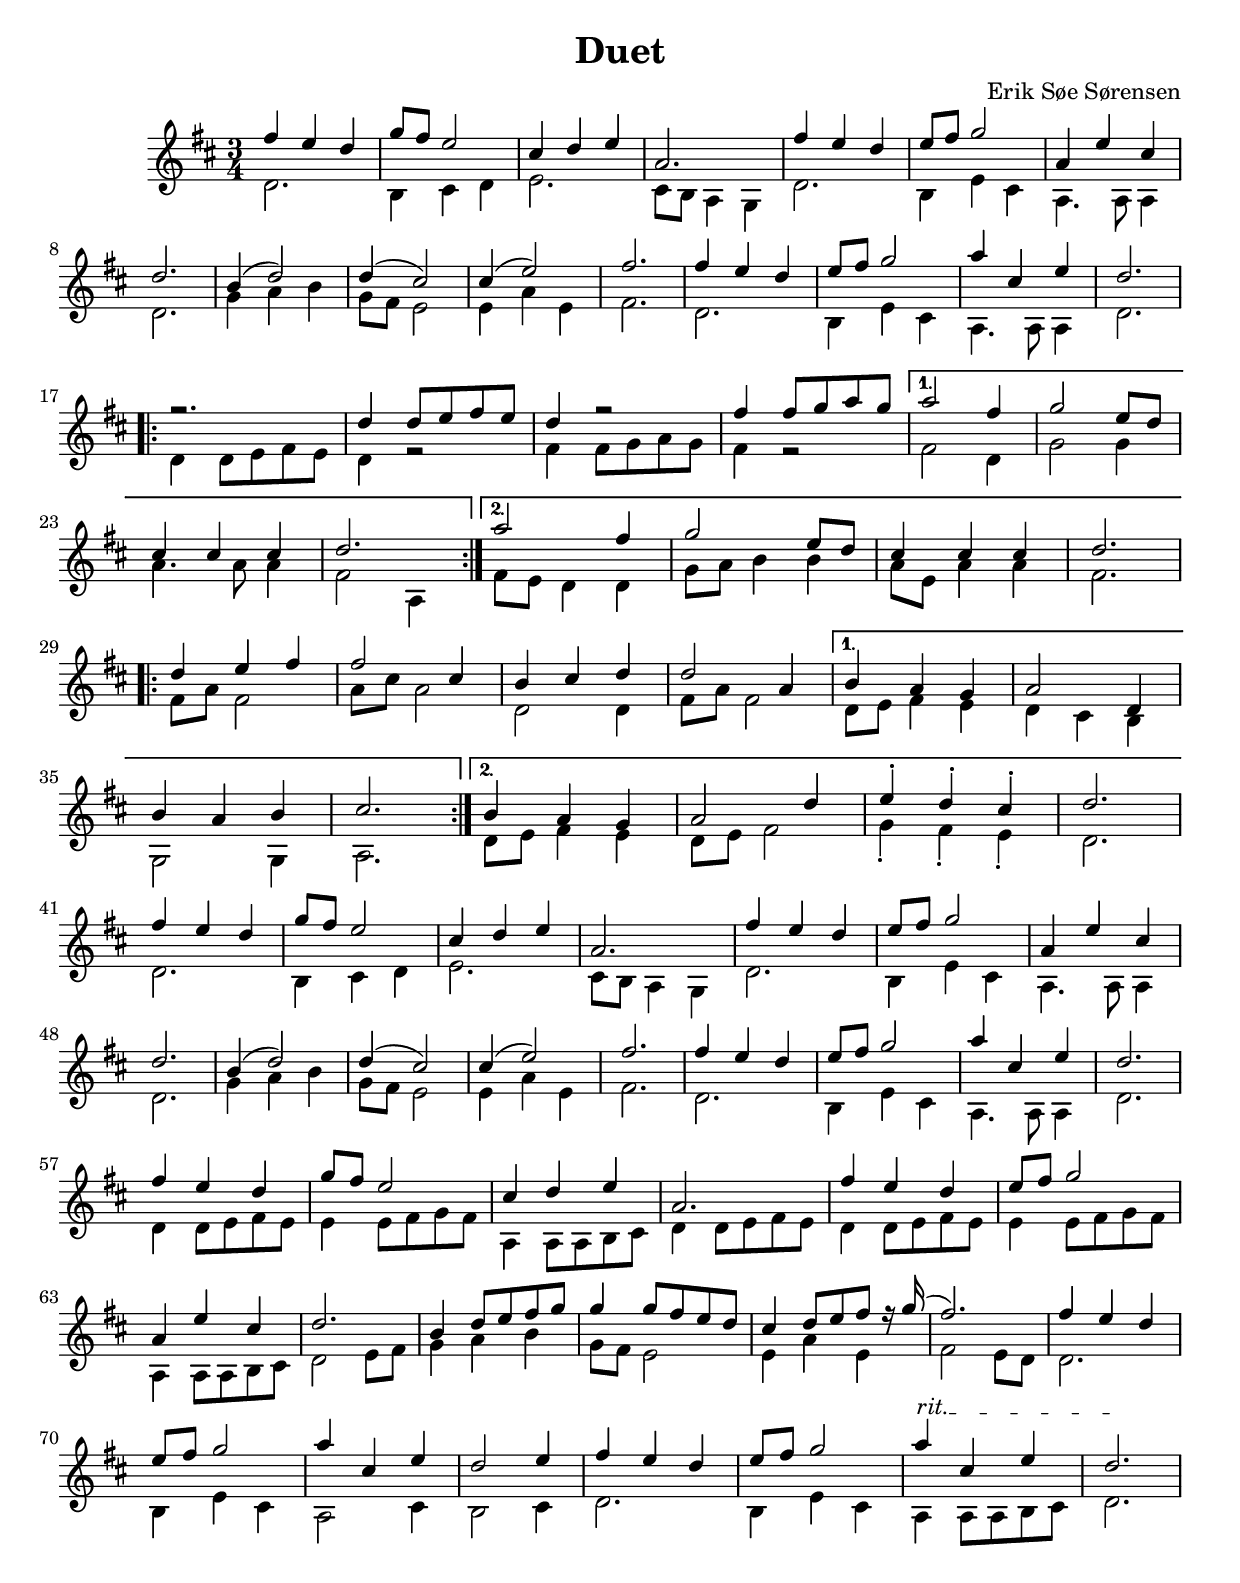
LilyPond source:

				% Komponeret 26/10-19
				% Erik Søe Sørensen

%% Mål: Duet, 2 violiner, 3/4 takt.
%\include "event-listener.ly"

\version "2.18.2"
\header {
  title = "Duet"
  composer = "Erik Søe Sørensen"
}

rit = { \override TextSpanner.bound-details.left.text = \markup { "rit." } }

PartOne = {
      %% "A"
      %% I ii V I
      <<
      	\context Voice = "Violin 1" \relative {|e'4 d c | f8 e d2}
	\context Voice = "Violin 2" \relative {|c2. | a4 b c }
      >>
      <<
	\context Voice = "Violin 1" \relative {|b4 c d | g,2.}
	\context Voice = "Violin 2" \relative {|d2. | b8 a g4 f  }
      >>
      %% I ii V I
      <<
      	\context Voice = "Violin 1" \relative {|e'4 d c | d8 e f2}
	\context Voice = "Violin 2" \relative {|c2. | a4 d b }
      >>
      <<
	\context Voice = "Violin 1" \relative {|g4 d' b | c2. }
	\context Voice = "Violin 2" \relative {|g,4. g8 g4 | c2. }
      >>

      %% "B"
      %% IV IV V vi(?)
      <<
      	\context Voice = "Violin 1" \relative {|a4( c2) | c4( b2)}
      	\context Voice = "Violin 2" \relative {|f4 g a | f8 e d2}
      >>
      <<
       	\context Voice = "Violin 1" \relative {|b4( d2) | e2.}
       	\context Voice = "Violin 2" \relative {|d4 g d | e2.}
       >>

      %% "A"
      %% I ii V I
      <<
	\context Voice = "Violin 1" \relative {|e'4 d c | d8 e f2}
	\context Voice = "Violin 2" \relative {|c2. | a4 d b }
      >>
      <<
	\context Voice = "Violin 1" \relative {|g'4 b, d | c2. }
	\context Voice = "Violin 2" \relative {|g,4. g8 g4 | c2. }
      >>
    }

PartTwo = {
  \repeat volta 2 {
      %% "C", rep.1
      %% I I I I
      <<
	\context Voice = "Violin 1" \relative {|r2. | c'4 c8 d e d}
	\context Voice = "Violin 2" \relative {|c4 c8 d e d | c4 r2 |}
      >>
      <<
	\context Voice = "Violin 1" \relative {|c'4 r2 | e4 e8 f g f }
	\context Voice = "Violin 2" \relative {|e4 e8 f g f | e4 r2}
      >>
    } \alternative {
      {%% I IV V I
      <<
	\context Voice = "Violin 1" \relative {|g'2 e4 | f2 d8 c8}
	\context Voice = "Violin 2" \relative {|e2  c4 | f2 f4|}
      >>
      <<
	\context Voice = "Violin 1" \relative {|b4 b b | c2.}
	\context Voice = "Violin 2" \relative {|g4. g8 g4 | e2 g,4}
      >>}

      {%% I IV V I
     <<
     	\context Voice = "Violin 1" \relative {|g'2 e4 | f2 d8 c8}
     	\context Voice = "Violin 2" \relative {|e8 d8 c4 c4 | f8 g8 a4 a4|}
     >>
     <<
     	\context Voice = "Violin 1" \relative {|b4 b b | c2.}
     	\context Voice = "Violin 2" \relative {|g8 d8 g4 g4 | e2.}
     >>}
      % <<
      % 	%\context Voice = "Violin 1" \relative {|g'4 g8 g8 f8 e8 | f4 f8 f d c}
      % 	\context Voice = "Violin 1" \relative {|g'4 g8 f8 e4 | f4 f8 d c4}
      % 	%\context Voice = "Violin 2" \relative {|c2 d8 e8| f2 f8 f8|}
      % 	\context Voice = "Violin 2" \relative {|c4. d8 c4| f2 f4|}
      % >>
      % <<
      % 	\context Voice = "Violin 1" \relative {|b4 b8 b8 b4 | c2.}
      % 	\context Voice = "Violin 2" \relative {|g4. d8 g4 | e2.}
      % >>}
      }
    }

PartThree = {
  \repeat volta 2 {
      %% "D"
      %% I ii vi I
      <<
	\context Voice = "Violin 1" \relative {|c'4 d e | e2 b4| a4 b c | c2 g4|}
	\context Voice = "Violin 2" \relative {|e8 g e2 | g8 b g2 | c,2 c4 | e8 g e2|}
      >>
      } \alternative {
      %% vi I IV V
      <<
	\context Voice = "Violin 1" \relative {|a4 g f| g2 c,4 | a'4 g a | b2.}
	\context Voice = "Violin 2" \relative {|c8 d e4 d4 | c4 b a |f2 f4|g2.}
      >>

      %% I ii vi I
      % <<
      % 	\context Voice = "Violin 1" \relative {|c'4 d e | e2 b4| a4 b c | c2 g4|}
      % 	\context Voice = "Violin 2" \relative {|e8 g e2 | g8 b g2 | c,8 e c2 | e8 g e2|}
      % >>
      %% vi I IV V
      <<
	\context Voice = "Violin 1" \relative {|a4 g f| g2 c4| d4\staccato c\staccato b\staccato| c2.}
	\context Voice = "Violin 2" \relative {|c8 d e4 d4 | c8 d8 e2|f4\staccato e\staccato d\staccato | c2. }
      >>
      }
    }

PartFourSynthesis = {
      %% "A"+"D" synthesis
      %% I I I I
      <<
     	\context Voice = "Violin 1" \relative {|e'4 d c|f8 e d2}
     	\context Voice = "Violin 2" \relative {|c4 c8 d e d | d4 d8 e f e |}
      >>
      <<
     	\context Voice = "Violin 1" \relative {|b4 c d | g,2.}
     	\context Voice = "Violin 2" \relative {|g,4 g8 g a b | c4 c8 d e d |}
      >>
      %% I ii V I
      <<
      	\context Voice = "Violin 1" \relative {|e'4 d c | d8 e f2}
     	\context Voice = "Violin 2" \relative {|c4 c8 d e d | d4 d8 e f e |}
      >>
      <<
      	\context Voice = "Violin 1" \relative {|g4 d' b | c2. }
     	\context Voice = "Violin 2" \relative {|g,4 g8 g a b | c2 d8 e |}
      >>

      %% IV IV V vi(?)
      <<
      	\context Voice = "Violin 1" \relative {|a4 c8 d e f | f4 f8 e d c}
      	\context Voice = "Violin 2" \relative {|f4 g a | f8 e d2}
      >>
      <<
       	\context Voice = "Violin 1" \relative {|b4 c8 d e r16 f16( | e2.)}
       	\context Voice = "Violin 2" \relative {|d4 g d | e2 d8 c}
       >>

      %% I ii V ii
      <<
      	\context Voice = "Violin 1" \relative {|e'4 d c | d8 e f2}
      	\context Voice = "Violin 2" \relative {|c2. | a4 d b }
      >>
      <<
      	\context Voice = "Violin 1" \relative {|g'4 b, d | c2 d4 }
      	\context Voice = "Violin 2" \relative {|g,2 b4 | a2 b4} % D.C
      >>
      %% Repetition, with PAC:
      %% I ii V I
      <<
      	\context Voice = "Violin 1" \relative {|e'4 d c | d8 e f2}
      	\context Voice = "Violin 2" \relative {|c2. | a4 d b }
      >>
      <<
      	\context Voice = "Violin 1" \relative {|g'4 b, d | c2.}
%      	\context Voice = "Violin 2" \relative {|g,2 b4 | c2.} % Replaced with decoration
      	\context Voice = "Violin 2" \relative {\rit
					       |g,4\startTextSpan g8 g a b | c2.\stopTextSpan |}
      >>
  }
musik = \transpose c d' {
    \time 3/4
    \key c \major
    {
      <<
	%% Create voices:
	\context Voice = "Violin 1" {\voiceOne}
	\context Voice = "Violin 2" {\voiceTwo}
      >>

      \PartOne
      \break
      \PartTwo
      \break
      \PartThree
      \break
      \PartOne
      \break
      \PartFourSynthesis

}
  }
\score {
  \musik
  \layout { }
  }
%showLastLength = R1*48
\score {
  \new Staff \with {midiInstrument = #"violin"} {
    \unfoldRepeats \musik
  }
  \midi {
    midiInstrument = violin
    \tempo 4 = 120
  }
}
